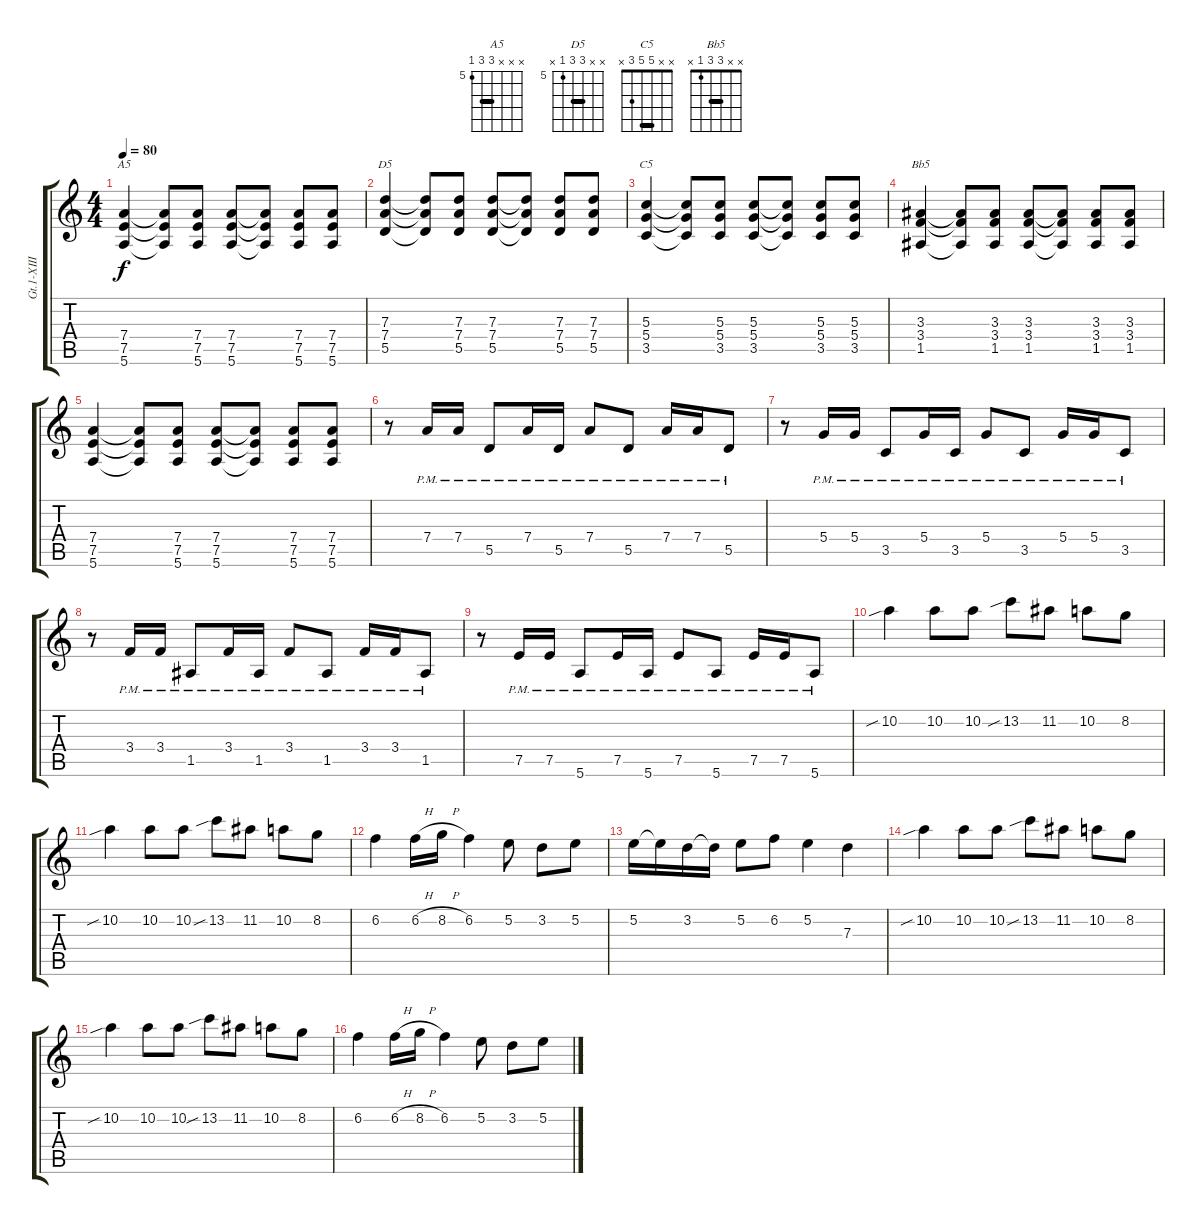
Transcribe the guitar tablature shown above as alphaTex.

\track ("Gt.1-XIII" "Gt.1-XIII") {instrument distortionguitar}
\staff {score tabs}
\tuning (E4 B3 G3 D3 A2 E2) {hide}
\chord ("A5" x x x 7 7 5) {firstfret 5 barre 7}
\chord ("D5" x x 7 7 5 x) {firstfret 5 barre 7}
\chord ("C5" x x 5 5 3 x) {barre 5}
\chord ("Bb5" x x 3 3 1 x) {barre 3}
\ts (4 4)
\tempo 80
\clef g2
\ks c
(7.4 7.5 5.6).4{ch "A5" dy f} (7.4{t} 7.5{t} 5.6{t}).8 (7.4 7.5 5.6).8 (7.4 7.5 5.6).8 (7.4{t} 7.5{t} 5.6{t}).8 (7.4 7.5 5.6).8 (7.4 7.5 5.6).8 |
(7.3 7.4 5.5).4{ch "D5"} (7.3{t} 7.4{t} 5.5{t}).8 (7.3 7.4 5.5).8 (7.3 7.4 5.5).8 (7.3{t} 7.4{t} 5.5{t}).8 (7.3 7.4 5.5).8 (7.3 7.4 5.5).8 |
(5.3 5.4 3.5).4{ch "C5"} (5.3{t} 5.4{t} 3.5{t}).8 (5.3 5.4 3.5).8 (5.3 5.4 3.5).8 (5.3{t} 5.4{t} 3.5{t}).8 (5.3 5.4 3.5).8 (5.3 5.4 3.5).8 |
(3.3 3.4 1.5).4{ch "Bb5"} (3.3{t} 3.4{t} 1.5{t}).8 (3.3 3.4 1.5).8 (3.3 3.4 1.5).8 (3.3{t} 3.4{t} 1.5{t}).8 (3.3 3.4 1.5).8 (3.3 3.4 1.5).8 |
(7.4 7.5 5.6).4 (7.4{t} 7.5{t} 5.6{t}).8 (7.4 7.5 5.6).8 (7.4 7.5 5.6).8 (7.4{t} 7.5{t} 5.6{t}).8 (7.4 7.5 5.6).8 (7.4 7.5 5.6).8 |
r.8 7.4{pm}.16 7.4{pm}.16 5.5{pm}.8 7.4{pm}.16 5.5{pm}.16 7.4{pm}.8 5.5{pm}.8 7.4{pm}.16 7.4{pm}.16 5.5{pm}.8 |
r.8 5.4{pm}.16 5.4{pm}.16 3.5{pm}.8 5.4{pm}.16 3.5{pm}.16 5.4{pm}.8 3.5{pm}.8 5.4{pm}.16 5.4{pm}.16 3.5{pm}.8 |
r.8 3.4{pm}.16 3.4{pm}.16 1.5{pm}.8 3.4{pm}.16 1.5{pm}.16 3.4{pm}.8 1.5{pm}.8 3.4{pm}.16 3.4{pm}.16 1.5{pm}.8 |
r.8 7.5{pm}.16 7.5{pm}.16 5.6{pm}.8 7.5{pm}.16 5.6{pm}.16 7.5{pm}.8 5.6{pm}.8 7.5{pm}.16 7.5{pm}.16 5.6{pm}.8 |
10.2{sib}.4 10.2.8 10.2.8 13.2{sib}.8 11.2.8 10.2.8 8.2.8 |
10.2{sib}.4 10.2.8 10.2.8 13.2{sib}.8 11.2.8 10.2.8 8.2.8 |
6.2.4 6.2{h}.16 8.2{h}.16 6.2.4 5.2.8 3.2.8 5.2.8 |
5.2.16 5.2{t}.16 3.2.16 3.2{t}.16 5.2.8 6.2.8 5.2.4 7.3.4 |
10.2{sib}.4 10.2.8 10.2.8 13.2{sib}.8 11.2.8 10.2.8 8.2.8 |
10.2{sib}.4 10.2.8 10.2.8 13.2{sib}.8 11.2.8 10.2.8 8.2.8 |
6.2.4 6.2{h}.16 8.2{h}.16 6.2.4 5.2.8 3.2.8 5.2.8
